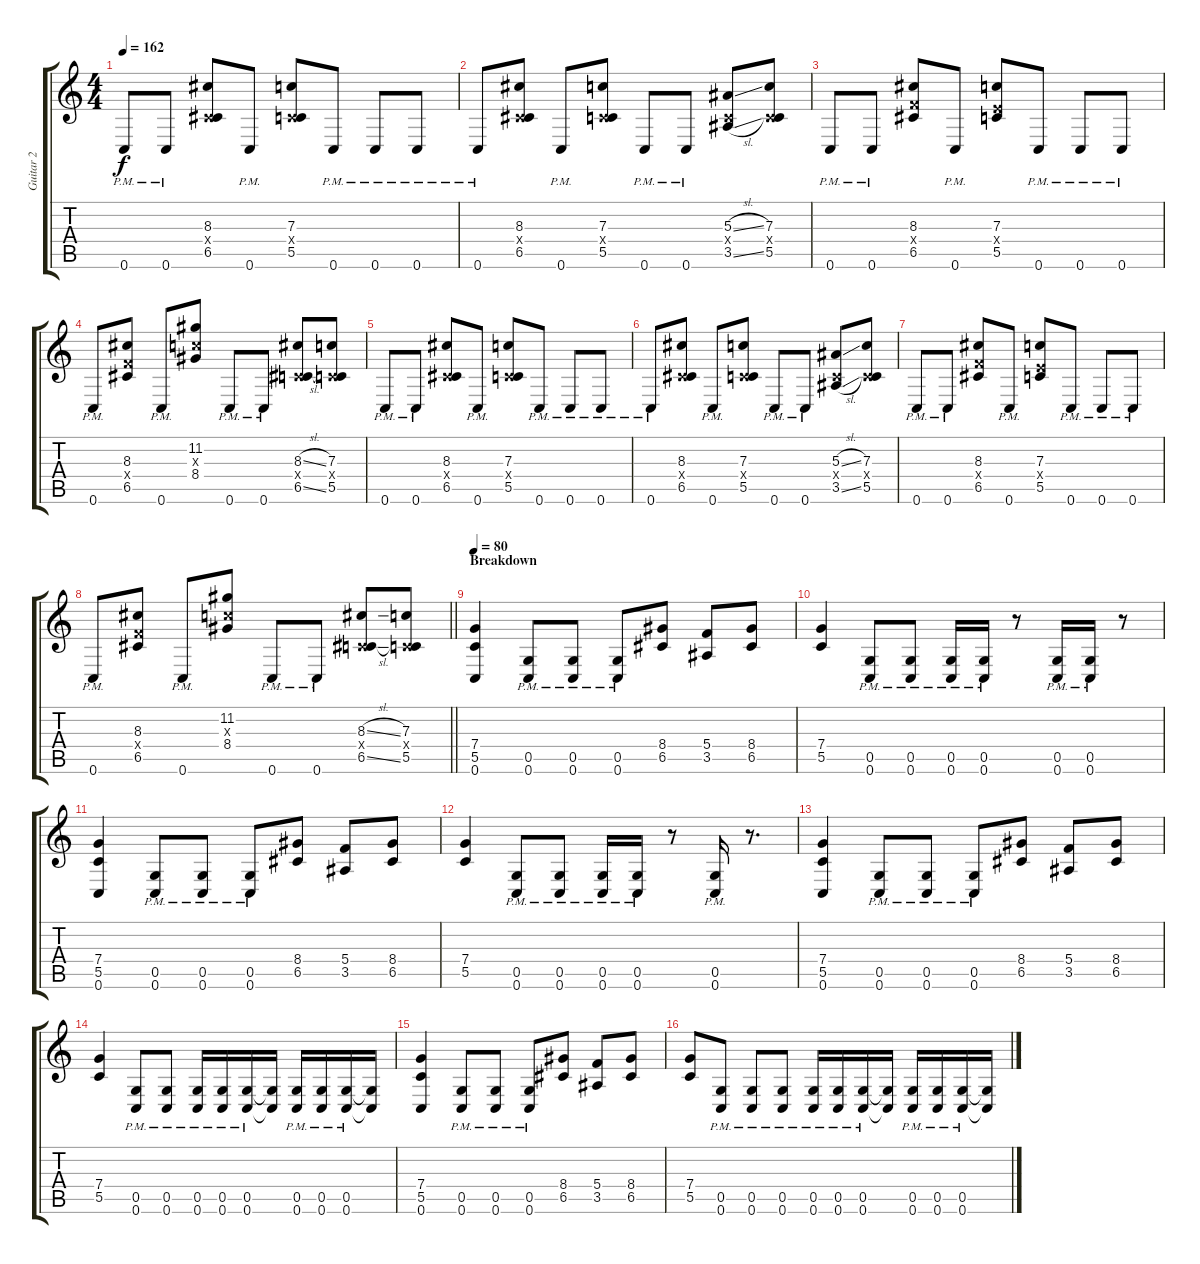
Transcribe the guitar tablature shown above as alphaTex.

\track ("Guitar 2" "Guitar 2") {instrument distortionguitar}
\staff {score tabs}
\tuning (D4 A3 F3 C3 G2 C2) {hide}
\ts (4 4)
\tempo 162
\clef g2
\ks c
0.6{pm}.8{dy f} 0.6{pm}.8 (8.3 0.4{x} 6.5).8 0.6{pm}.8 (7.3 0.4{x} 5.5).8 0.6{pm}.8 0.6{pm}.8 0.6{pm}.8 |
0.6{pm}.8 (8.3 0.4{x} 6.5).8 0.6{pm}.8 (7.3 0.4{x} 5.5).8 0.6{pm}.8 0.6{pm}.8 (5.3{sl} 0.4{x} 3.5{sl}).8 (7.3 0.4{x} 5.5).8 |
0.6{pm}.8 0.6{pm}.8 (8.3 5.4{x} 6.5).8 0.6{pm}.8 (7.3 4.4{x} 5.5).8 0.6{pm}.8 0.6{pm}.8 0.6{pm}.8 |
0.6{pm}.8 (8.3 5.4{x} 6.5).8 0.6{pm}.8 (11.2 7.3{x} 8.4).8 0.6{pm}.8 0.6{pm}.8 (8.3{sl} 0.4{x} 6.5{sl}).8 (7.3 0.4{x} 5.5).8 |
0.6{pm}.8 0.6{pm}.8 (8.3 0.4{x} 6.5).8 0.6{pm}.8 (7.3 0.4{x} 5.5).8 0.6{pm}.8 0.6{pm}.8 0.6{pm}.8 |
0.6{pm}.8 (8.3 0.4{x} 6.5).8 0.6{pm}.8 (7.3 0.4{x} 5.5).8 0.6{pm}.8 0.6{pm}.8 (5.3{sl} 0.4{x} 3.5{sl}).8 (7.3 0.4{x} 5.5).8 |
0.6{pm}.8 0.6{pm}.8 (8.3 5.4{x} 6.5).8 0.6{pm}.8 (7.3 4.4{x} 5.5).8 0.6{pm}.8 0.6{pm}.8 0.6{pm}.8 |
\barLineRight lightlight
0.6{pm}.8 (8.3 5.4{x} 6.5).8 0.6{pm}.8 (11.2 7.3{x} 8.4).8 0.6{pm}.8 0.6{pm}.8 (8.3{sl} 0.4{x} 6.5{sl}).8 (7.3 0.4{x} 5.5).8 |
\section ("" "Breakdown")
\tempo 80
(7.4 5.5 0.6).4 (0.5{pm} 0.6{pm}).8 (0.5{pm} 0.6{pm}).8 (0.5{pm} 0.6{pm}).8 (8.4 6.5).8 (5.4 3.5).8 (8.4 6.5).8 |
(7.4 5.5).4 (0.5{pm} 0.6{pm}).8 (0.5{pm} 0.6{pm}).8 (0.5{pm} 0.6{pm}).16 (0.5{pm} 0.6{pm}).16 r.8 (0.5{pm} 0.6{pm}).16 (0.5{pm} 0.6{pm}).16 r.8 |
(7.4 5.5 0.6).4 (0.5{pm} 0.6{pm}).8 (0.5{pm} 0.6{pm}).8 (0.5{pm} 0.6{pm}).8 (8.4 6.5).8 (5.4 3.5).8 (8.4 6.5).8 |
(7.4 5.5).4 (0.5{pm} 0.6{pm}).8 (0.5{pm} 0.6{pm}).8 (0.5{pm} 0.6{pm}).16 (0.5{pm} 0.6{pm}).16 r.8 (0.5{pm} 0.6{pm}).16 r.8{d} |
(7.4 5.5 0.6).4 (0.5{pm} 0.6{pm}).8 (0.5{pm} 0.6{pm}).8 (0.5{pm} 0.6{pm}).8 (8.4 6.5).8 (5.4 3.5).8 (8.4 6.5).8 |
(7.4 5.5).4 (0.5{pm} 0.6{pm}).8 (0.5{pm} 0.6{pm}).8 (0.5{pm} 0.6{pm}).16 (0.5{pm} 0.6{pm}).16 (0.5{pm} 0.6{pm}).16 (0.5{t} 0.6{t}).16 (0.5{pm} 0.6{pm}).16 (0.5{pm} 0.6{pm}).16 (0.5{pm} 0.6{pm}).16 (0.5{t} 0.6{t}).16 |
(7.4 5.5 0.6).4 (0.5{pm} 0.6{pm}).8 (0.5{pm} 0.6{pm}).8 (0.5{pm} 0.6{pm}).8 (8.4 6.5).8 (5.4 3.5).8 (8.4 6.5).8 |
(7.4 5.5).8 (0.5{pm} 0.6{pm}).8 (0.5{pm} 0.6{pm}).8 (0.5{pm} 0.6{pm}).8 (0.5{pm} 0.6{pm}).16 (0.5{pm} 0.6{pm}).16 (0.5{pm} 0.6{pm}).16 (0.5{t} 0.6{t}).16 (0.5{pm} 0.6{pm}).16 (0.5{pm} 0.6{pm}).16 (0.5{pm} 0.6{pm}).16 (0.5{t} 0.6{t}).16
